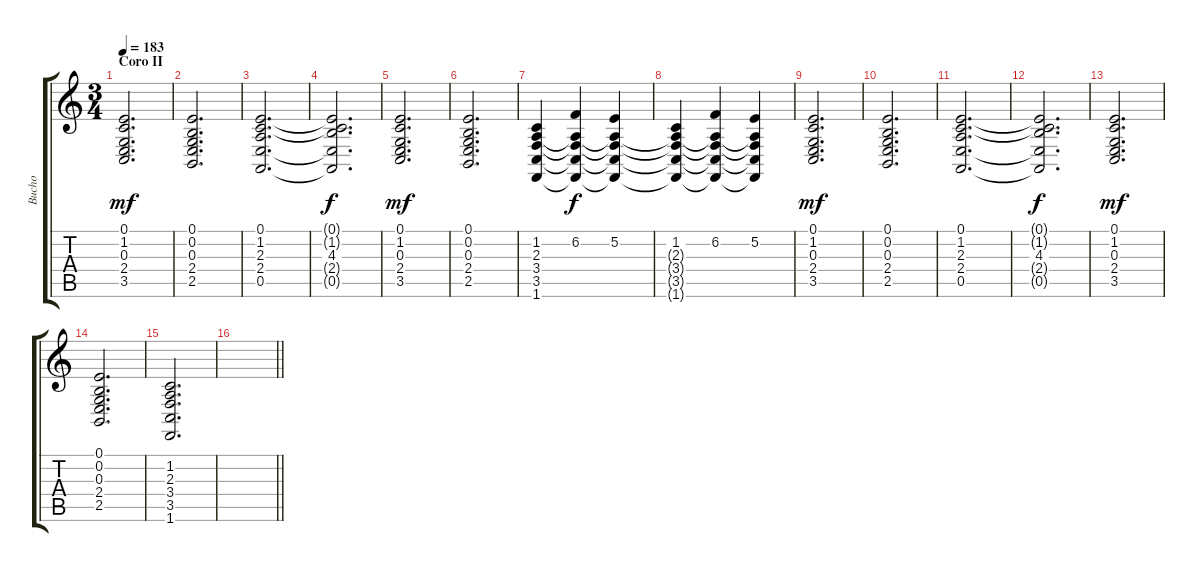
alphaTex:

\track ("Bucho" "Bucho") {instrument acousticgrandpiano}
\staff {score tabs}
\tuning (E4 B3 G3 D3 A2 E2) {hide}
\ts (3 4)
\section ("" "Coro II")
\tempo 183
\clef g2
\ks c
(0.1 1.2 0.3 2.4 3.5).2{d dy mf} |
(0.1 0.2 0.3 2.4 2.5).2{d} |
(0.1 1.2 2.3 2.4 0.5).2{d} |
(0.1{t} 1.2{t} 4.3 2.4{t} 0.5{t}).2{d dy f} |
(0.1 1.2 0.3 2.4 3.5).2{d dy mf} |
(0.1 0.2 0.3 2.4 2.5).2{d} |
(1.2 2.3 3.4 3.5 1.6).4 (6.2 2.3{t} 3.4{t} 3.5{t} 1.6{t}).4{dy f} (5.2 2.3{t} 3.4{t} 3.5{t} 1.6{t}).4 |
(1.2 2.3{t} 3.4{t} 3.5{t} 1.6{t}).4 (6.2 2.3{t} 3.4{t} 3.5{t} 1.6{t}).4 (5.2 2.3{t} 3.4{t} 3.5{t} 1.6{t}).4 |
(0.1 1.2 0.3 2.4 3.5).2{d dy mf} |
(0.1 0.2 0.3 2.4 2.5).2{d} |
(0.1 1.2 2.3 2.4 0.5).2{d} |
(0.1{t} 1.2{t} 4.3 2.4{t} 0.5{t}).2{d dy f} |
(0.1 1.2 0.3 2.4 3.5).2{d dy mf} |
(0.1 0.2 0.3 2.4 2.5).2{d} |
(1.2 2.3 3.4 3.5 1.6).2{d} |
\barLineRight lightlight
